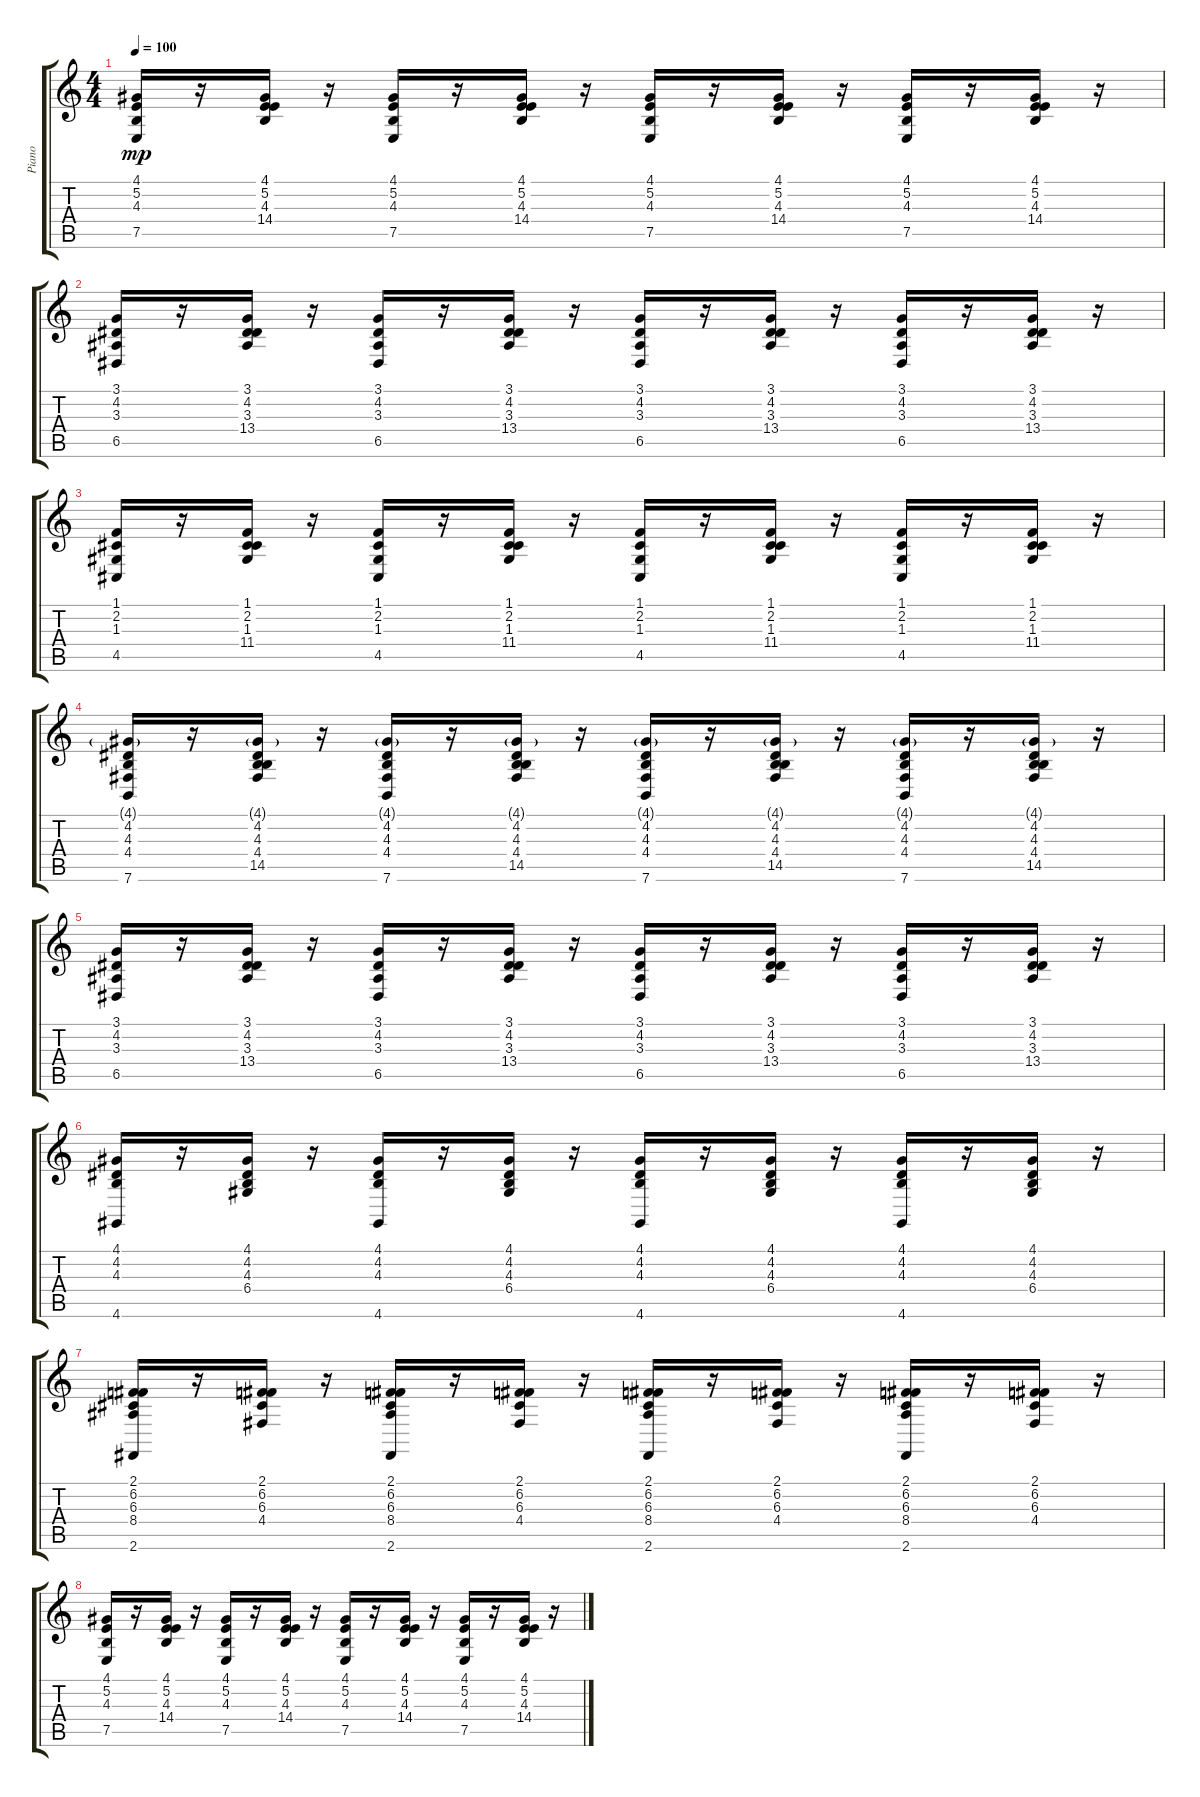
\track ("Piano" "Piano") {instrument acousticgrandpiano}
\staff {score tabs}
\tuning (E4 B3 G3 D3 A2 E2) {hide}
\ts (4 4)
\tempo 100
\clef g2
\ks c
(4.1 5.2 4.3 7.5).16{dy mp} r.16 (4.1 5.2 4.3 14.4).16 r.16 (4.1 5.2 4.3 7.5).16 r.16 (4.1 5.2 4.3 14.4).16 r.16 (4.1 5.2 4.3 7.5).16 r.16 (4.1 5.2 4.3 14.4).16 r.16 (4.1 5.2 4.3 7.5).16 r.16 (4.1 5.2 4.3 14.4).16 r.16 |
(3.1 4.2 3.3 6.5).16 r.16 (3.1 4.2 3.3 13.4).16 r.16 (3.1 4.2 3.3 6.5).16 r.16 (3.1 4.2 3.3 13.4).16 r.16 (3.1 4.2 3.3 6.5).16 r.16 (3.1 4.2 3.3 13.4).16 r.16 (3.1 4.2 3.3 6.5).16 r.16 (3.1 4.2 3.3 13.4).16 r.16 |
(1.1 2.2 1.3 4.5).16 r.16 (1.1 2.2 1.3 11.4).16 r.16 (1.1 2.2 1.3 4.5).16 r.16 (1.1 2.2 1.3 11.4).16 r.16 (1.1 2.2 1.3 4.5).16 r.16 (1.1 2.2 1.3 11.4).16 r.16 (1.1 2.2 1.3 4.5).16 r.16 (1.1 2.2 1.3 11.4).16 r.16 |
(4.1{g} 4.2 4.3 4.4 7.6).16 r.16 (4.1{g} 4.2 4.3 4.4 14.5).16 r.16 (4.1{g} 4.2 4.3 4.4 7.6).16 r.16 (4.1{g} 4.2 4.3 4.4 14.5).16 r.16 (4.1{g} 4.2 4.3 4.4 7.6).16 r.16 (4.1{g} 4.2 4.3 4.4 14.5).16 r.16 (4.1{g} 4.2 4.3 4.4 7.6).16 r.16 (4.1{g} 4.2 4.3 4.4 14.5).16 r.16 |
(3.1 4.2 3.3 6.5).16 r.16 (3.1 4.2 3.3 13.4).16 r.16 (3.1 4.2 3.3 6.5).16 r.16 (3.1 4.2 3.3 13.4).16 r.16 (3.1 4.2 3.3 6.5).16 r.16 (3.1 4.2 3.3 13.4).16 r.16 (3.1 4.2 3.3 6.5).16 r.16 (3.1 4.2 3.3 13.4).16 r.16 |
(4.1 4.2 4.3 4.6).16 r.16 (4.1 4.2 4.3 6.4).16 r.16 (4.1 4.2 4.3 4.6).16 r.16 (4.1 4.2 4.3 6.4).16 r.16 (4.1 4.2 4.3 4.6).16 r.16 (4.1 4.2 4.3 6.4).16 r.16 (4.1 4.2 4.3 4.6).16 r.16 (4.1 4.2 4.3 6.4).16 r.16 |
(2.1 6.2 6.3 8.4 2.6).16 r.16 (2.1 6.2 6.3 4.4).16 r.16 (2.1 6.2 6.3 8.4 2.6).16 r.16 (2.1 6.2 6.3 4.4).16 r.16 (2.1 6.2 6.3 8.4 2.6).16 r.16 (2.1 6.2 6.3 4.4).16 r.16 (2.1 6.2 6.3 8.4 2.6).16 r.16 (2.1 6.2 6.3 4.4).16 r.16 |
(4.1 5.2 4.3 7.5).16 r.16 (4.1 5.2 4.3 14.4).16 r.16 (4.1 5.2 4.3 7.5).16 r.16 (4.1 5.2 4.3 14.4).16 r.16 (4.1 5.2 4.3 7.5).16 r.16 (4.1 5.2 4.3 14.4).16 r.16 (4.1 5.2 4.3 7.5).16 r.16 (4.1 5.2 4.3 14.4).16 r.16
